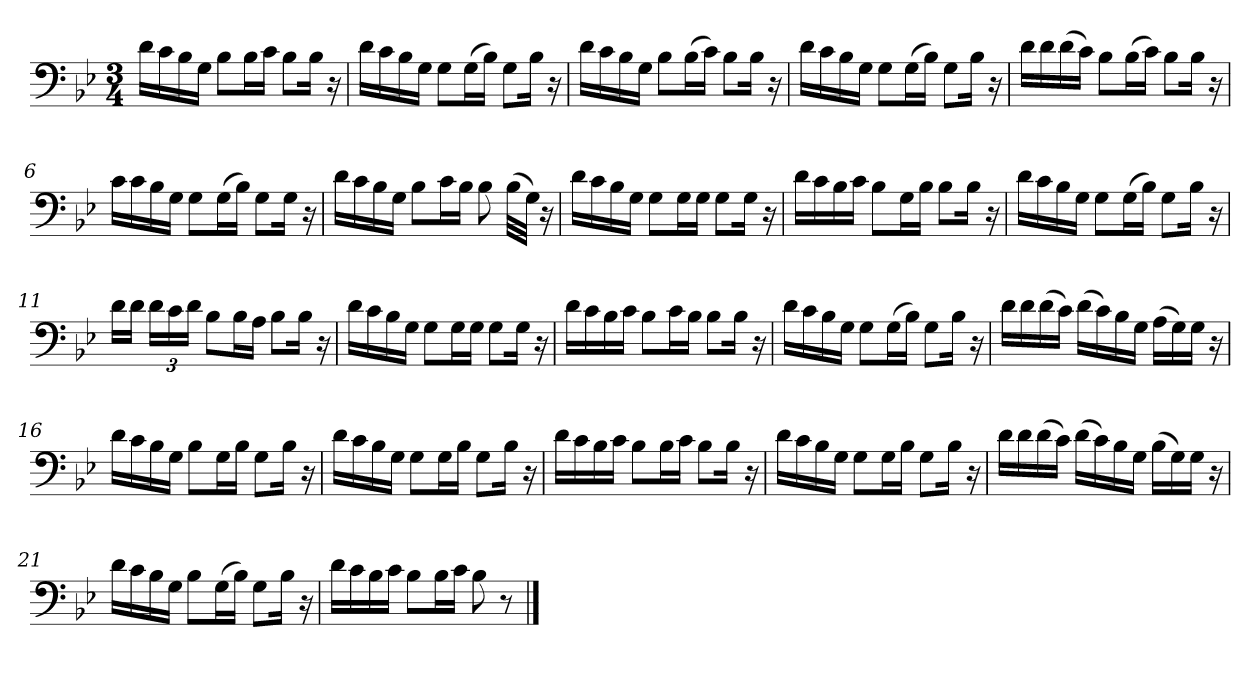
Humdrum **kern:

**kern
*part1
*staff1
*clefF4
*k[b-e-]
*M3/4
=1
16d\LL
16c\
16B-\
16G\JJ
8B-\L
16B-\L
16c\JJ
8B-\L
16B-\Jk
16r
=2
16d\LL
16c\
16B-\
16G\JJ
8G\L
(16G\L
16B-\JJ)
8G\L
16B-\Jk
16r
=3
16d\LL
16c\
16B-\
16G\JJ
8B-\L
(16B-\L
16c\JJ)
8B-\L
16B-\Jk
16r
=4
16d\LL
16c\
16B-\
16G\JJ
8G\L
(16G\L
16B-\JJ)
8G\L
16B-\Jk
16r
=5
16d\LL
16d\
(16d\
16c\JJ)
8B-\L
(16B-\L
16c\JJ)
8B-\L
16B-\Jk
16r
=6
16c\LL
16c\
16B-\
16G\JJ
8G\L
(16G\L
16B-\JJ)
8G\L
16G\Jk
16r
=7
16d\LL
16c\
16B-\
16G\JJ
8B-\L
16c\L
16B-\JJ
8B-\
(32B-\LLL
32G\JJJ)
16r
=8
16d\LL
16c\
16B-\
16G\JJ
8G\L
16G\L
16G\JJ
8G\L
16G\Jk
16r
=9
16d\LL
16c\
16B-\
16c\JJ
8B-\L
16G\L
16B-\JJ
8B-\L
16B-\Jk
16r
=10
16d\LL
16c\
16B-\
16G\JJ
8G\L
(16G\L
16B-\JJ)
8G\L
16B-\Jk
16r
=11
16d\LL
16d\JJ
24d\LL
24c\
24d\JJ
8B-\L
16B-\L
16A\JJ
8B-\L
16B-\Jk
16r
=12
16d\LL
16c\
16B-\
16G\JJ
8G\L
16G\L
16G\JJ
8G\L
16G\Jk
16r
=13
16d\LL
16c\
16B-\
16c\JJ
8B-\L
16c\L
16B-\JJ
8B-\L
16B-\Jk
16r
=14
16d\LL
16c\
16B-\
16G\JJ
8G\L
(16G\L
16B-\JJ)
8G\L
16B-\Jk
16r
=15
16d\LL
16d\
(16d\
16c\JJ)
(16d\LL
16c\)
16B-\
16G\JJ
(16A\LL
16G\)
16G\JJ
16r
=16
16d\LL
16c\
16B-\
16G\JJ
8B-\L
16G\L
16B-\JJ
8G\L
16B-\Jk
16r
=17
16d\LL
16c\
16B-\
16G\JJ
8G\L
16G\L
16B-\JJ
8G\L
16B-\Jk
16r
=18
16d\LL
16c\
16B-\
16c\JJ
8B-\L
16B-\L
16c\JJ
8B-\L
16B-\Jk
16r
=19
16d\LL
16c\
16B-\
16G\JJ
8G\L
16G\L
16B-\JJ
8G\L
16B-\Jk
16r
=20
16d\LL
16d\
(16d\
16c\JJ)
(16d\LL
16c\)
16B-\
16G\JJ
(16B-\LL
16G\)
16G\JJ
16r
=21
16d\LL
16c\
16B-\
16G\JJ
8B-\L
(16G\L
16B-\JJ)
8G\L
16B-\Jk
16r
=22
16d\LL
16c\
16B-\
16c\JJ
8B-\L
16B-\L
16c\JJ
8B-\
8r
==
*-
